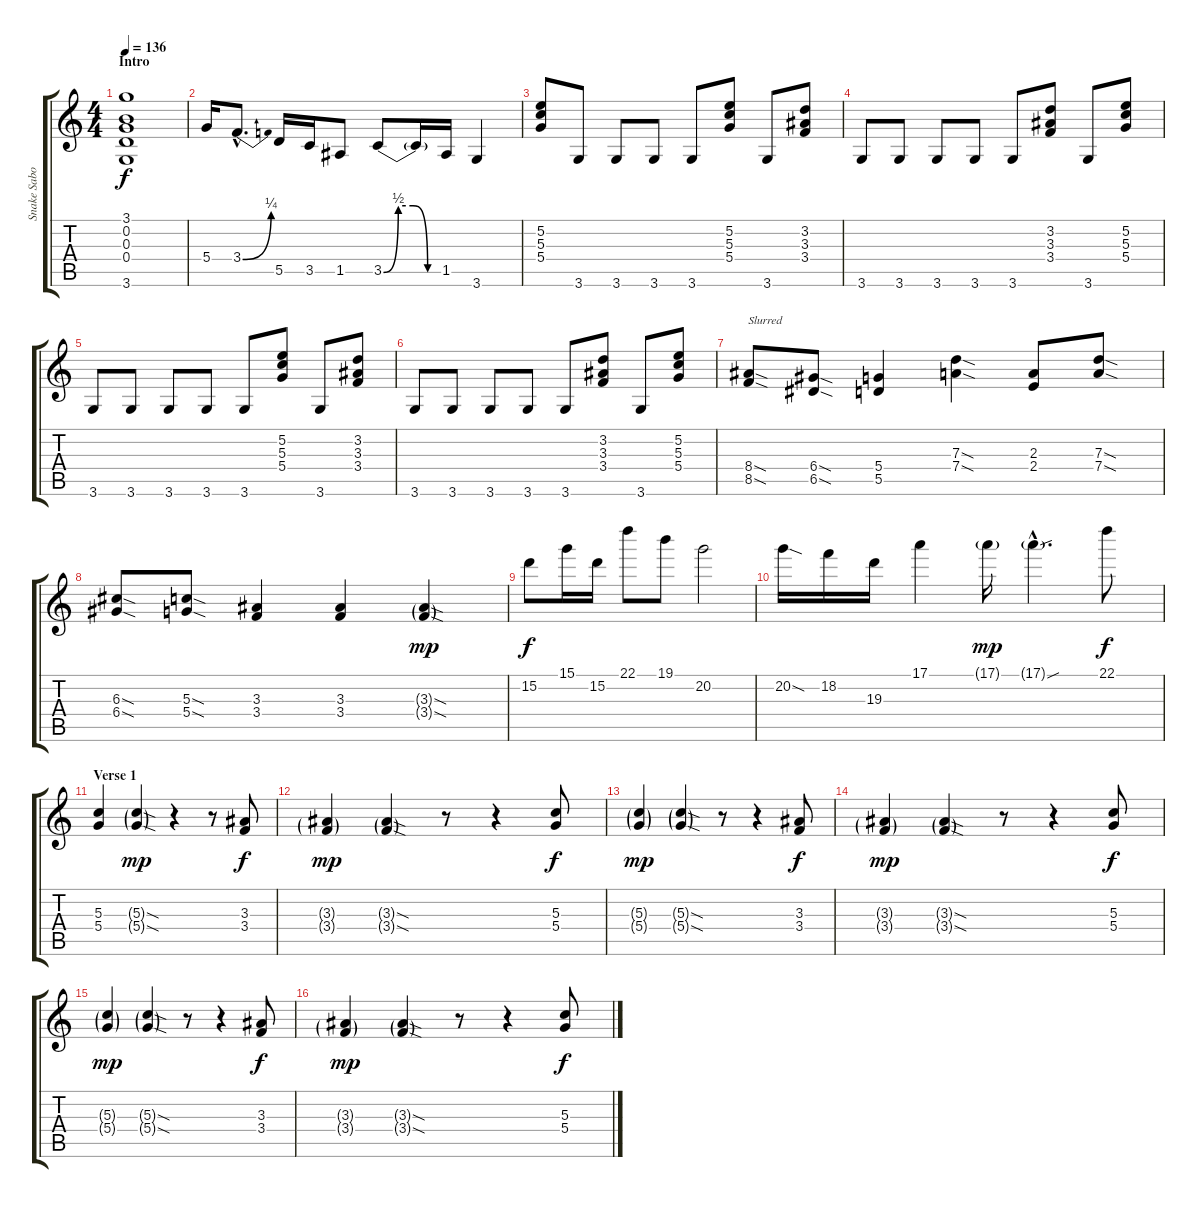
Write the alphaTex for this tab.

\track ("Snake Sabo" "Snake Sabo") {instrument distortionguitar}
\staff {score tabs}
\tuning (E4 B3 G3 D3 A2 E2) {hide}
\ts (4 4)
\section ("" "Intro")
\tempo 136
\clef g2
\ks c
(3.1 0.2 0.3 0.4 3.6).1{dy f instrument distortionguitar} |
5.4.16 3.4{be (bend 0 0 60 1) hac}.8{d} 5.5.16 3.5.16 1.5.8 3.5{be (custom 0 0 15 2 30 2 45 0 60 0)}.8 3.5{t}.16 1.5.16 3.6.4 |
(5.2 5.3 5.4).8 3.6.8 3.6.8 3.6.8 3.6.8 (5.2 5.3 5.4).8 3.6.8 (3.2 3.3 3.4).8 |
3.6.8 3.6.8 3.6.8 3.6.8 3.6.8 (3.2 3.3 3.4).8 3.6.8 (5.2 5.3 5.4).8 |
3.6.8 3.6.8 3.6.8 3.6.8 3.6.8 (5.2 5.3 5.4).8 3.6.8 (3.2 3.3 3.4).8 |
3.6.8 3.6.8 3.6.8 3.6.8 3.6.8 (3.2 3.3 3.4).8 3.6.8 (5.2 5.3 5.4).8 |
(8.4{sod} 8.5{sod}).8{txt "Slurred"} (6.4{sod} 6.5{sod}).8 (5.4 5.5).4 (7.3{sod} 7.4{sod}).4 (2.3 2.4).8 (7.3{sod} 7.4{sod}).8 |
(6.3{sod} 6.4{sod}).8 (5.3{sod} 5.4{sod}).8 (3.3 3.4).4 (3.3 3.4).4 (3.3{sod g} 3.4{sod g}).4{dy mp} |
15.2.8{dy f} 15.1.16 15.2.16 22.1.8 19.1.8 20.2.2 |
20.2{sod}.16 18.2.16 19.3.16 17.1.4 17.1{g}.16{dy mp} 17.1{sou g hac}.4{d} 22.1.8{dy f} |
\section ("" "Verse 1")
(5.3 5.4).4 (5.3{sod g} 5.4{sod g}).4{dy mp} r.4 r.8 (3.3 3.4).8{dy f} |
(3.3{g} 3.4{g}).4{dy mp} (3.3{sod g} 3.4{sod g}).4 r.8 r.4 (5.3 5.4).8{dy f} |
(5.3{g} 5.4{g}).4{dy mp} (5.3{sod g} 5.4{sod g}).4 r.8 r.4 (3.3 3.4).8{dy f} |
(3.3{g} 3.4{g}).4{dy mp} (3.3{sod g} 3.4{sod g}).4 r.8 r.4 (5.3 5.4).8{dy f} |
(5.3{g} 5.4{g}).4{dy mp} (5.3{sod g} 5.4{sod g}).4 r.8 r.4 (3.3 3.4).8{dy f} |
(3.3{g} 3.4{g}).4{dy mp} (3.3{sod g} 3.4{sod g}).4 r.8 r.4 (5.3 5.4).8{dy f}
